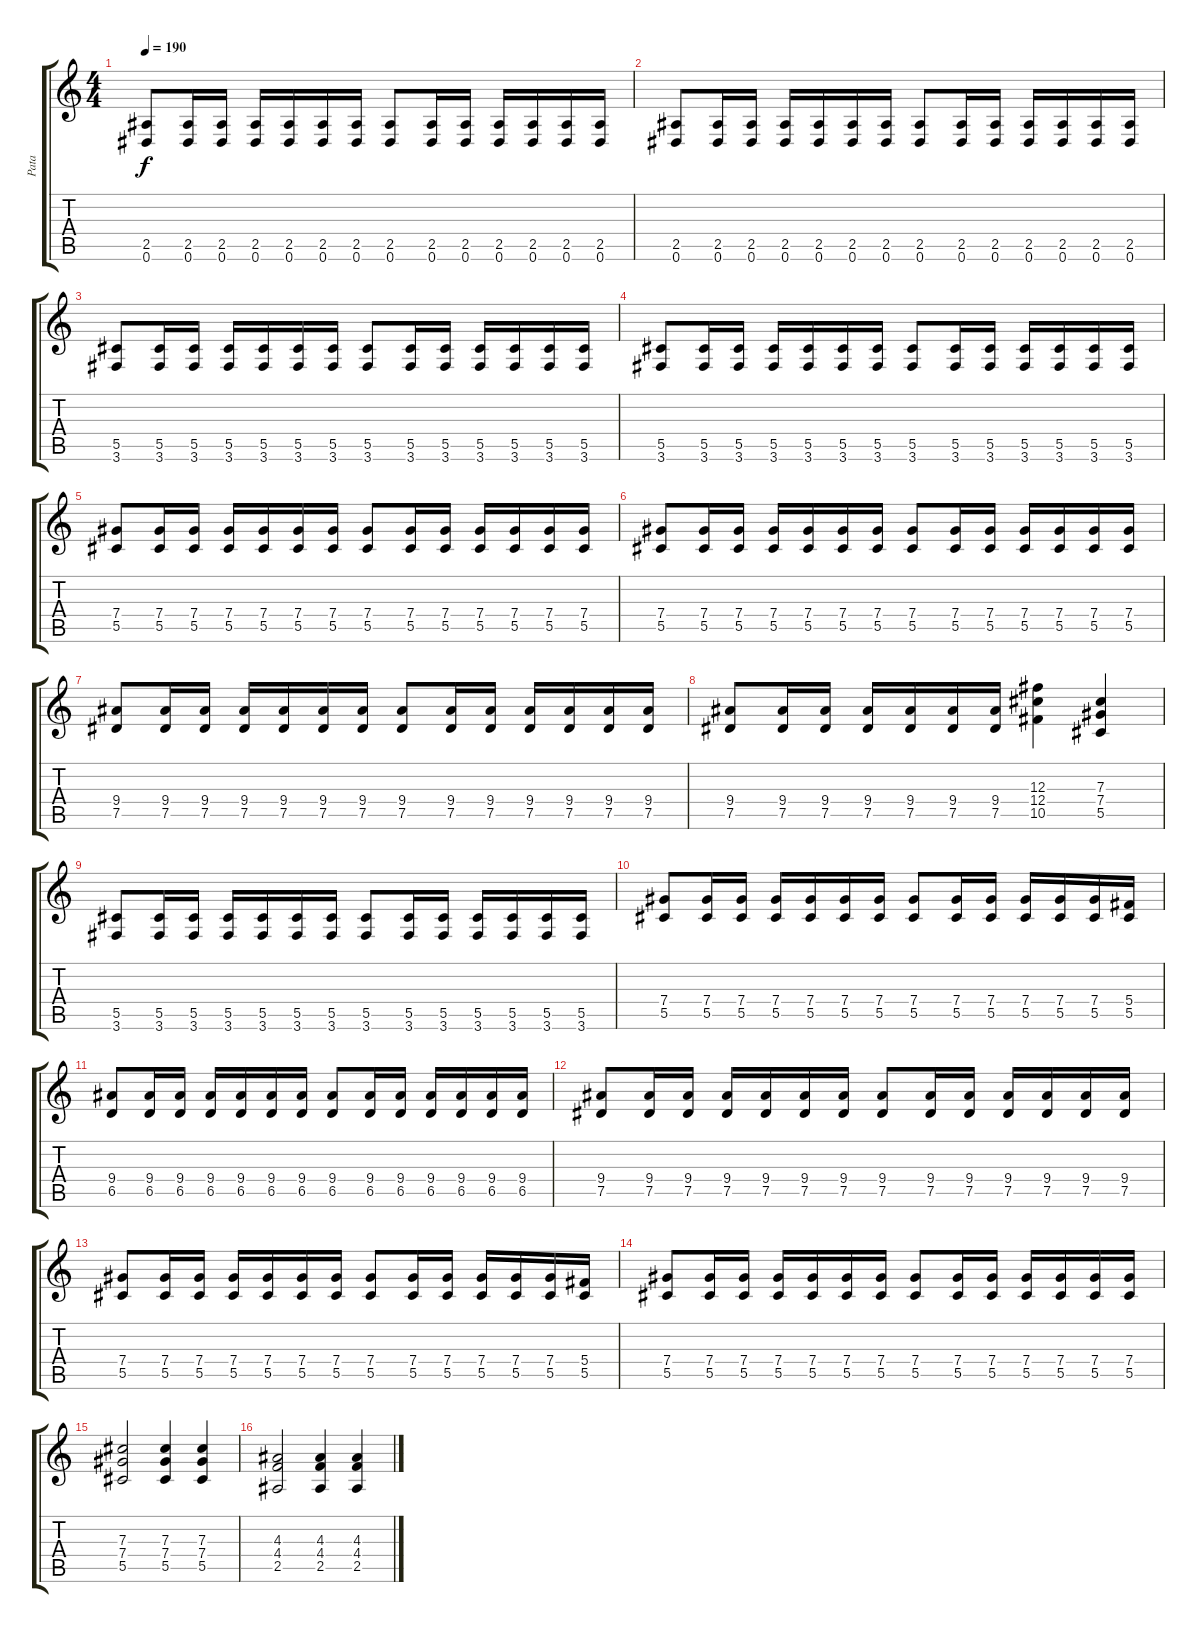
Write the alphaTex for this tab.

\track ("Pata" "Pata") {instrument distortionguitar}
\staff {score tabs}
\tuning (Eb4 Bb3 Gb3 Db3 Ab2 Eb2) {hide}
\ts (4 4)
\tempo 190
\clef g2
\ks c
(2.5 0.6).8{dy f} (2.5 0.6).16 (2.5 0.6).16 (2.5 0.6).16 (2.5 0.6).16 (2.5 0.6).16 (2.5 0.6).16 (2.5 0.6).8 (2.5 0.6).16 (2.5 0.6).16 (2.5 0.6).16 (2.5 0.6).16 (2.5 0.6).16 (2.5 0.6).16 |
(2.5 0.6).8 (2.5 0.6).16 (2.5 0.6).16 (2.5 0.6).16 (2.5 0.6).16 (2.5 0.6).16 (2.5 0.6).16 (2.5 0.6).8 (2.5 0.6).16 (2.5 0.6).16 (2.5 0.6).16 (2.5 0.6).16 (2.5 0.6).16 (2.5 0.6).16 |
(5.5 3.6).8 (5.5 3.6).16 (5.5 3.6).16 (5.5 3.6).16 (5.5 3.6).16 (5.5 3.6).16 (5.5 3.6).16 (5.5 3.6).8 (5.5 3.6).16 (5.5 3.6).16 (5.5 3.6).16 (5.5 3.6).16 (5.5 3.6).16 (5.5 3.6).16 |
(5.5 3.6).8 (5.5 3.6).16 (5.5 3.6).16 (5.5 3.6).16 (5.5 3.6).16 (5.5 3.6).16 (5.5 3.6).16 (5.5 3.6).8 (5.5 3.6).16 (5.5 3.6).16 (5.5 3.6).16 (5.5 3.6).16 (5.5 3.6).16 (5.5 3.6).16 |
(7.4 5.5).8 (7.4 5.5).16 (7.4 5.5).16 (7.4 5.5).16 (7.4 5.5).16 (7.4 5.5).16 (7.4 5.5).16 (7.4 5.5).8 (7.4 5.5).16 (7.4 5.5).16 (7.4 5.5).16 (7.4 5.5).16 (7.4 5.5).16 (7.4 5.5).16 |
(7.4 5.5).8 (7.4 5.5).16 (7.4 5.5).16 (7.4 5.5).16 (7.4 5.5).16 (7.4 5.5).16 (7.4 5.5).16 (7.4 5.5).8 (7.4 5.5).16 (7.4 5.5).16 (7.4 5.5).16 (7.4 5.5).16 (7.4 5.5).16 (7.4 5.5).16 |
(9.4 7.5).8 (9.4 7.5).16 (9.4 7.5).16 (9.4 7.5).16 (9.4 7.5).16 (9.4 7.5).16 (9.4 7.5).16 (9.4 7.5).8 (9.4 7.5).16 (9.4 7.5).16 (9.4 7.5).16 (9.4 7.5).16 (9.4 7.5).16 (9.4 7.5).16 |
(9.4 7.5).8 (9.4 7.5).16 (9.4 7.5).16 (9.4 7.5).16 (9.4 7.5).16 (9.4 7.5).16 (9.4 7.5).16 (12.3 12.4 10.5).4 (7.3 7.4 5.5).4 |
(5.5 3.6).8 (5.5 3.6).16 (5.5 3.6).16 (5.5 3.6).16 (5.5 3.6).16 (5.5 3.6).16 (5.5 3.6).16 (5.5 3.6).8 (5.5 3.6).16 (5.5 3.6).16 (5.5 3.6).16 (5.5 3.6).16 (5.5 3.6).16 (5.5 3.6).16 |
(7.4 5.5).8 (7.4 5.5).16 (7.4 5.5).16 (7.4 5.5).16 (7.4 5.5).16 (7.4 5.5).16 (7.4 5.5).16 (7.4 5.5).8 (7.4 5.5).16 (7.4 5.5).16 (7.4 5.5).16 (7.4 5.5).16 (7.4 5.5).16 (5.4 5.5).16 |
(9.4 6.5).8 (9.4 6.5).16 (9.4 6.5).16 (9.4 6.5).16 (9.4 6.5).16 (9.4 6.5).16 (9.4 6.5).16 (9.4 6.5).8 (9.4 6.5).16 (9.4 6.5).16 (9.4 6.5).16 (9.4 6.5).16 (9.4 6.5).16 (9.4 6.5).16 |
(9.4 7.5).8 (9.4 7.5).16 (9.4 7.5).16 (9.4 7.5).16 (9.4 7.5).16 (9.4 7.5).16 (9.4 7.5).16 (9.4 7.5).8 (9.4 7.5).16 (9.4 7.5).16 (9.4 7.5).16 (9.4 7.5).16 (9.4 7.5).16 (9.4 7.5).16 |
(7.4 5.5).8 (7.4 5.5).16 (7.4 5.5).16 (7.4 5.5).16 (7.4 5.5).16 (7.4 5.5).16 (7.4 5.5).16 (7.4 5.5).8 (7.4 5.5).16 (7.4 5.5).16 (7.4 5.5).16 (7.4 5.5).16 (7.4 5.5).16 (5.4 5.5).16 |
(7.4 5.5).8 (7.4 5.5).16 (7.4 5.5).16 (7.4 5.5).16 (7.4 5.5).16 (7.4 5.5).16 (7.4 5.5).16 (7.4 5.5).8 (7.4 5.5).16 (7.4 5.5).16 (7.4 5.5).16 (7.4 5.5).16 (7.4 5.5).16 (7.4 5.5).16 |
(7.3 7.4 5.5).2 (7.3 7.4 5.5).4 (7.3 7.4 5.5).4 |
(4.3 4.4 2.5).2 (4.3 4.4 2.5).4 (4.3 4.4 2.5).4
